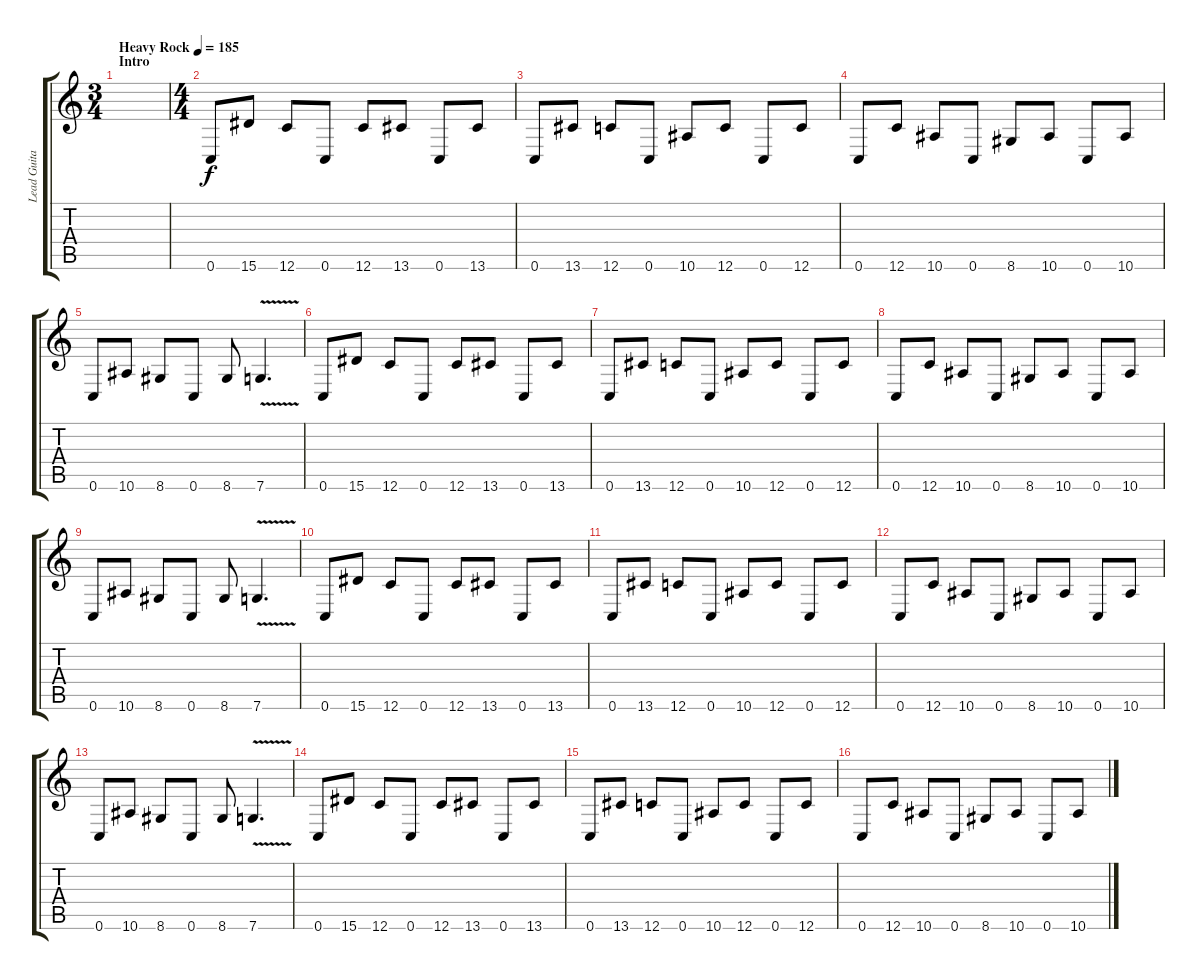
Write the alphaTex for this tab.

\track ("Lead Guitar (Monte Money)" "Lead Guita") {instrument distortionguitar}
\staff {score tabs}
\tuning (D4 A3 F3 C3 G2 C2) {hide}
\ts (3 4)
\section ("" "Intro")
\tempo (185 "Heavy Rock")
\clef g2
\ks c
|
\ts (4 4)
0.6.8 15.6.8 12.6.8 0.6.8 12.6.8 13.6.8 0.6.8 13.6.8 |
0.6.8 13.6.8 12.6.8 0.6.8 10.6.8 12.6.8 0.6.8 12.6.8 |
0.6.8 12.6.8 10.6.8 0.6.8 8.6.8 10.6.8 0.6.8 10.6.8 |
0.6.8 10.6.8 8.6.8 0.6.8 8.6.8 7.6{v}.4{d} |
0.6.8 15.6.8 12.6.8 0.6.8 12.6.8 13.6.8 0.6.8 13.6.8 |
0.6.8 13.6.8 12.6.8 0.6.8 10.6.8 12.6.8 0.6.8 12.6.8 |
0.6.8 12.6.8 10.6.8 0.6.8 8.6.8 10.6.8 0.6.8 10.6.8 |
0.6.8 10.6.8 8.6.8 0.6.8 8.6.8 7.6{v}.4{d} |
0.6.8 15.6.8 12.6.8 0.6.8 12.6.8 13.6.8 0.6.8 13.6.8 |
0.6.8 13.6.8 12.6.8 0.6.8 10.6.8 12.6.8 0.6.8 12.6.8 |
0.6.8 12.6.8 10.6.8 0.6.8 8.6.8 10.6.8 0.6.8 10.6.8 |
0.6.8 10.6.8 8.6.8 0.6.8 8.6.8 7.6{v}.4{d} |
0.6.8 15.6.8 12.6.8 0.6.8 12.6.8 13.6.8 0.6.8 13.6.8 |
0.6.8 13.6.8 12.6.8 0.6.8 10.6.8 12.6.8 0.6.8 12.6.8 |
0.6.8 12.6.8 10.6.8 0.6.8 8.6.8 10.6.8 0.6.8 10.6.8
